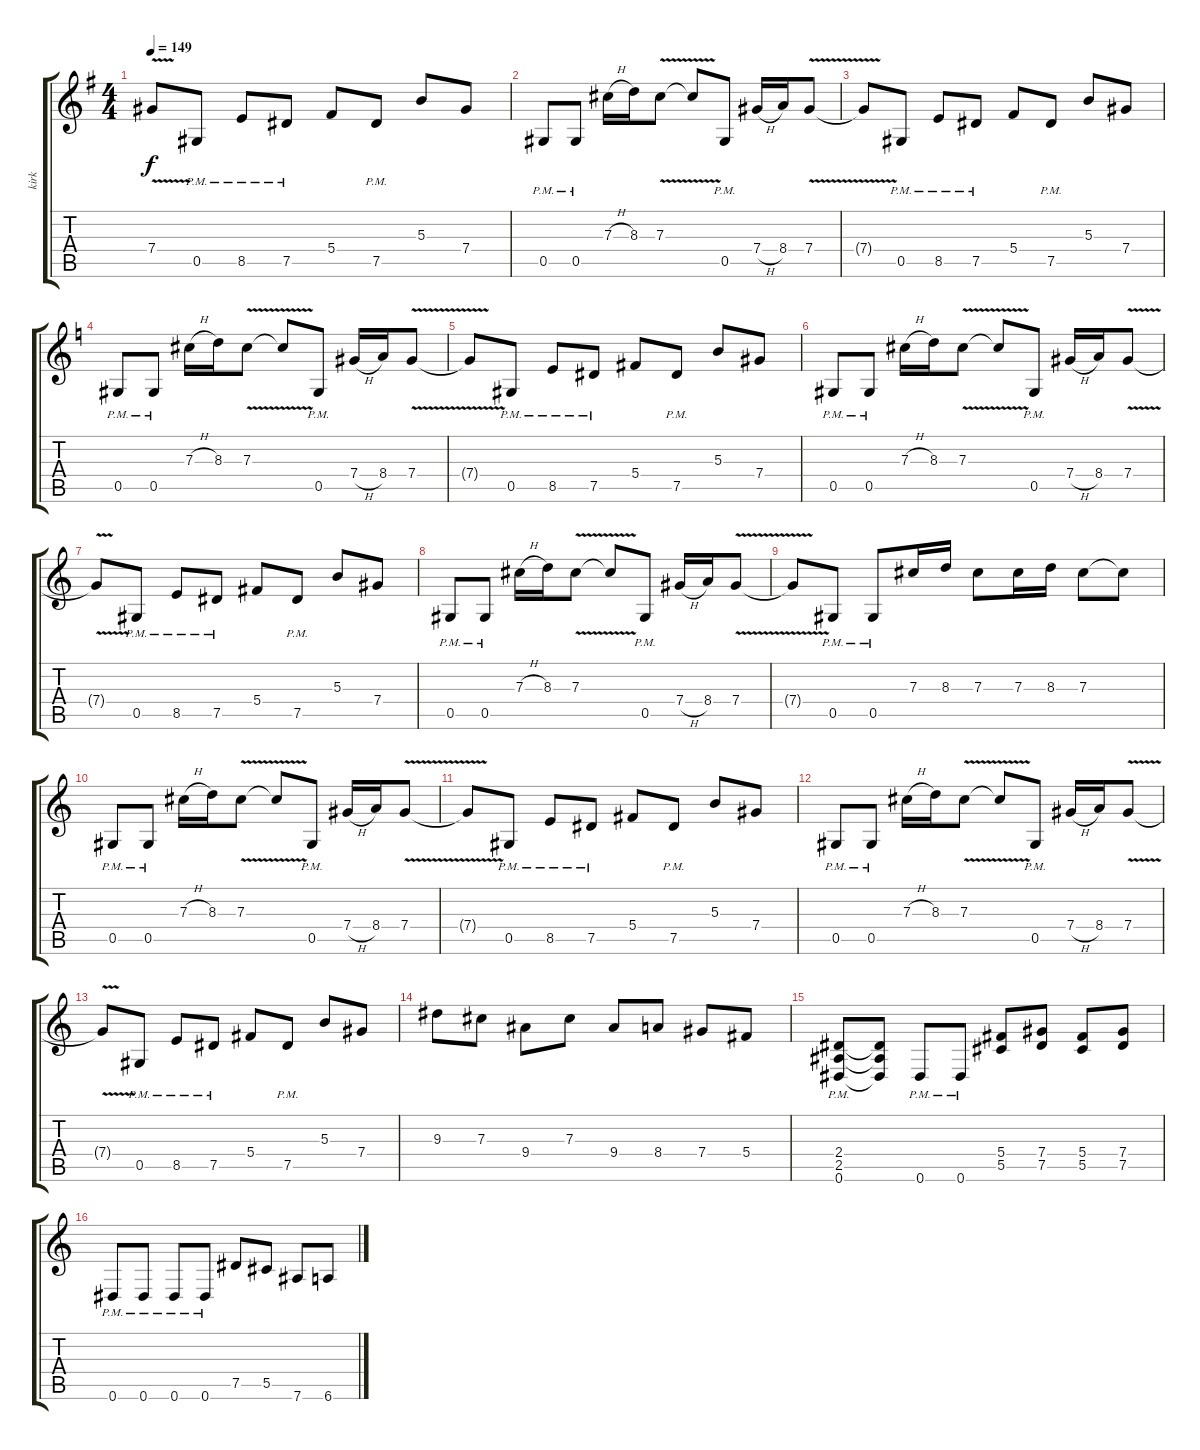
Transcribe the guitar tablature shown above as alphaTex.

\track ("kirk" "kirk") {instrument distortionguitar}
\staff {score tabs}
\tuning (Eb4 Bb3 Gb3 Db3 Ab2 Eb2) {hide}
\ts (4 4)
\tempo 149
\clef g2
\ks g
7.4{v t}.8{dy f} 0.5{pm}.8 8.5{pm}.8 7.5{pm}.8 5.4.8 7.5{pm}.8 5.3.8 7.4.8 |
0.5{pm}.8 0.5{pm}.8 7.3{h}.16 8.3.16 7.3{v}.8 7.3{v t}.8 0.5{pm}.8 7.4{h}.16 8.4.16 7.4{v}.8 |
7.4{v t}.8 0.5{pm}.8 8.5{pm}.8 7.5{pm}.8 5.4.8 7.5{pm}.8 5.3.8 7.4.8 |
\ks c
0.5{pm}.8 0.5{pm}.8 7.3{h}.16 8.3.16 7.3{v}.8 7.3{v t}.8 0.5{pm}.8 7.4{h}.16 8.4.16 7.4{v}.8 |
7.4{v t}.8 0.5{pm}.8 8.5{pm}.8 7.5{pm}.8 5.4.8 7.5{pm}.8 5.3.8 7.4.8 |
0.5{pm}.8 0.5{pm}.8 7.3{h}.16 8.3.16 7.3{v}.8 7.3{v t}.8 0.5{pm}.8 7.4{h}.16 8.4.16 7.4{v}.8 |
7.4{v t}.8 0.5{pm}.8 8.5{pm}.8 7.5{pm}.8 5.4.8 7.5{pm}.8 5.3.8 7.4.8 |
0.5{pm}.8 0.5{pm}.8 7.3{h}.16 8.3.16 7.3{v}.8 7.3{v t}.8 0.5{pm}.8 7.4{h}.16 8.4.16 7.4{v}.8 |
7.4{v t}.8 0.5{pm}.8 0.5{pm}.8 7.3.16 8.3.16 7.3.8 7.3.16 8.3.16 7.3.8 7.3{t}.8 |
0.5{pm}.8 0.5{pm}.8 7.3{h}.16 8.3.16 7.3{v}.8 7.3{v t}.8 0.5{pm}.8 7.4{h}.16 8.4.16 7.4{v}.8 |
7.4{v t}.8 0.5{pm}.8 8.5{pm}.8 7.5{pm}.8 5.4.8 7.5{pm}.8 5.3.8 7.4.8 |
0.5{pm}.8 0.5{pm}.8 7.3{h}.16 8.3.16 7.3{v}.8 7.3{v t}.8 0.5{pm}.8 7.4{h}.16 8.4.16 7.4{v}.8 |
7.4{v t}.8 0.5{pm}.8 8.5{pm}.8 7.5{pm}.8 5.4.8 7.5{pm}.8 5.3.8 7.4.8 |
9.3.8 7.3.8 9.4.8 7.3.8 9.4.8 8.4.8 7.4.8 5.4.8 |
(2.4 2.5 0.6{pm}).8 (2.4{t} 2.5{t} 0.6{t}).8 0.6{pm}.8 0.6{pm}.8 (5.4 5.5).8 (7.4 7.5).8 (5.4 5.5).8 (7.4 7.5).8 |
0.6{pm}.8 0.6{pm}.8 0.6{pm}.8 0.6{pm}.8 7.5.8 5.5.8 7.6.8 6.6.8
